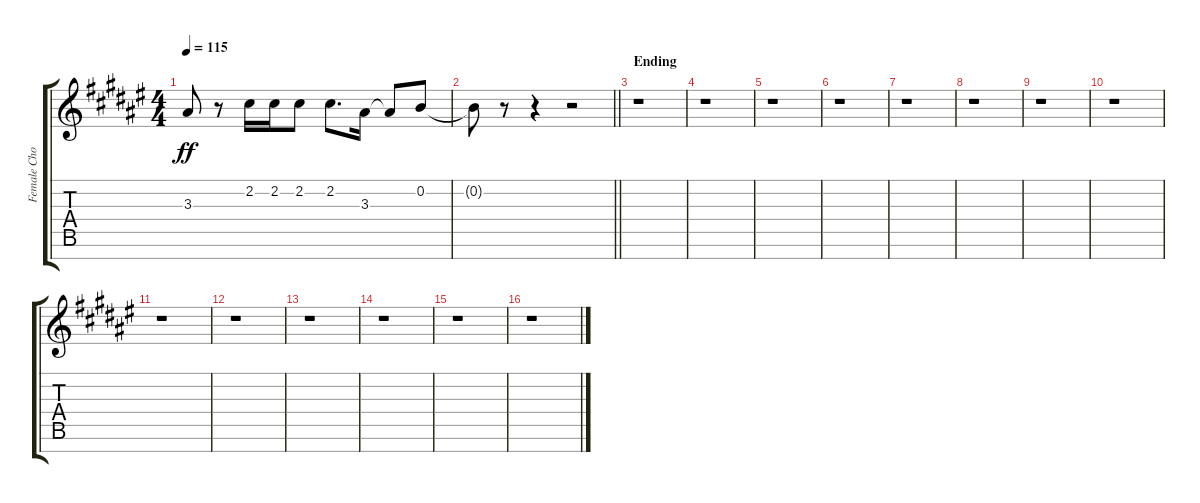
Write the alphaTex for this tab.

\track ("Female Chorus" "Female Cho") {instrument voiceoohs}
\staff {score tabs}
\tuning (E5 B4 G4 D4 A3 E3 B2) {hide}
\ts (4 4)
\tempo 115
\clef g2
\ks f#
3.3{t}.8{dy ff} r.8 2.2.16 2.2.16 2.2.8 2.2.8{d} 3.3.16 3.3{t}.8 0.2.8 |
\barLineRight lightlight
0.2{t}.8 r.8 r.4 r.2 |
\section ("" "Ending")
r.1 |
r.1 |
r.1 |
r.1 |
r.1 |
r.1 |
r.1 |
r.1 |
r.1 |
r.1 |
r.1 |
r.1 |
r.1 |
r.1
